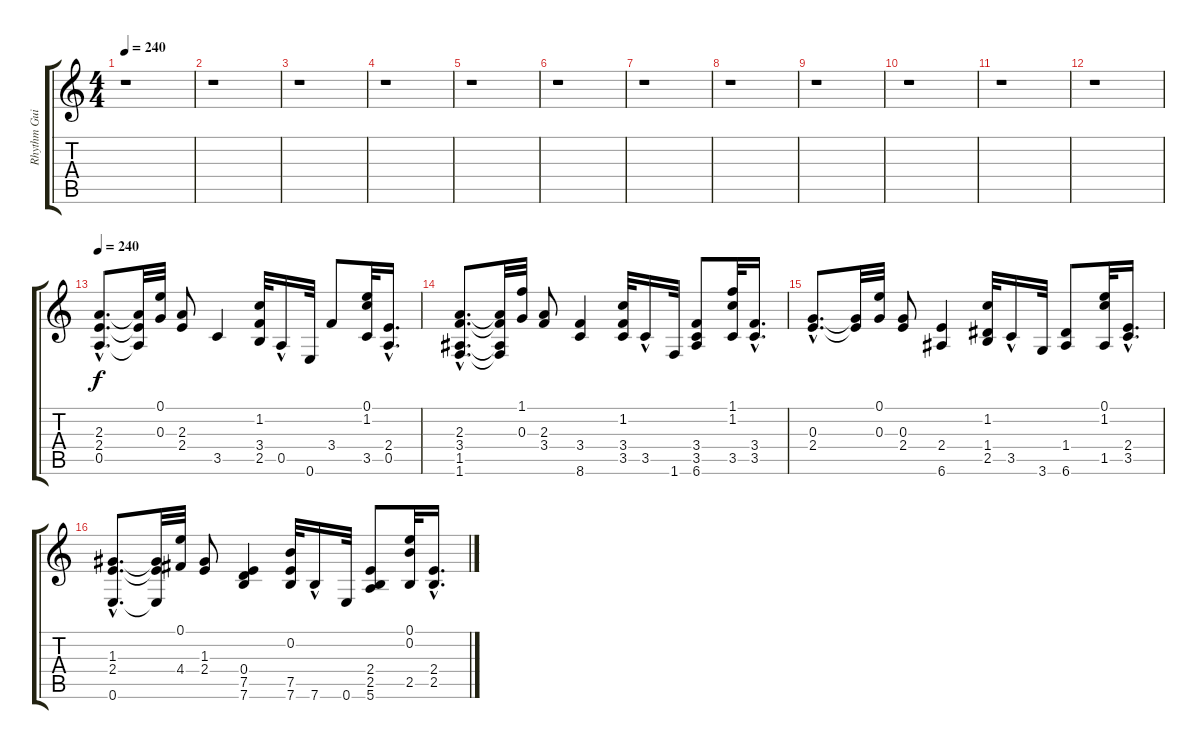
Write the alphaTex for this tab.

\track ("Rhythm Guitar" "Rhythm Gui") {instrument electricguitarjazz}
\staff {score tabs}
\tuning (E4 B3 G3 D3 A2 E2) {hide}
\ts (4 4)
\tempo 240
\clef g2
\ks c
r.1{dy f} |
r.1 |
r.1 |
r.1 |
r.1 |
r.1 |
r.1 |
r.1 |
r.1 |
r.1 |
r.1 |
r.1 |
\tempo 240
(2.3{hac} 2.4{hac} 0.5{hac}).8{d} (2.3{t} 2.4{t} 0.5{t}).32 (0.1 0.3).32 (2.3 2.4).8 3.5.4 (1.2 3.4 2.5).32 0.5{hac}.16 0.6.32 3.4.8 (0.1 1.2 3.5).32 (2.4{hac} 0.5{hac}).16{d} |
(2.3{hac} 3.4{hac} 1.5{hac} 1.6{hac}).8{d} (2.3{t} 3.4{t} 1.5{t} 1.6{t}).32 (1.1 0.3).32 (2.3 3.4).8 (3.4 8.6).4 (1.2 3.4 3.5).32 3.5{hac}.16 1.6.32 (3.4 3.5 6.6).8 (1.1 1.2 3.5).32 (3.4{hac} 3.5{hac}).16{d} |
(0.3{hac} 2.4{hac}).8{d} (0.3{t} 2.4{t}).32 (0.1 0.3).32 (0.3 2.4).8 (2.4 6.6).4 (1.2 1.4 2.5).32 3.5{hac}.16 3.6.32 (1.4 6.6).8 (0.1 1.2 1.5).32 (2.4{hac} 3.5{hac}).16{d} |
(1.3{hac} 2.4{hac} 0.6{hac}).8{d} (1.3{t} 2.4{t} 0.6{t}).32 (0.1 4.4).32 (1.3 2.4).8 (0.4 7.5 7.6).4 (0.2 7.5 7.6).32 7.6{hac}.16 0.6.32 (2.4 2.5 5.6).8 (0.1 0.2 2.5).32 (2.4{hac} 2.5{hac}).16{d}
